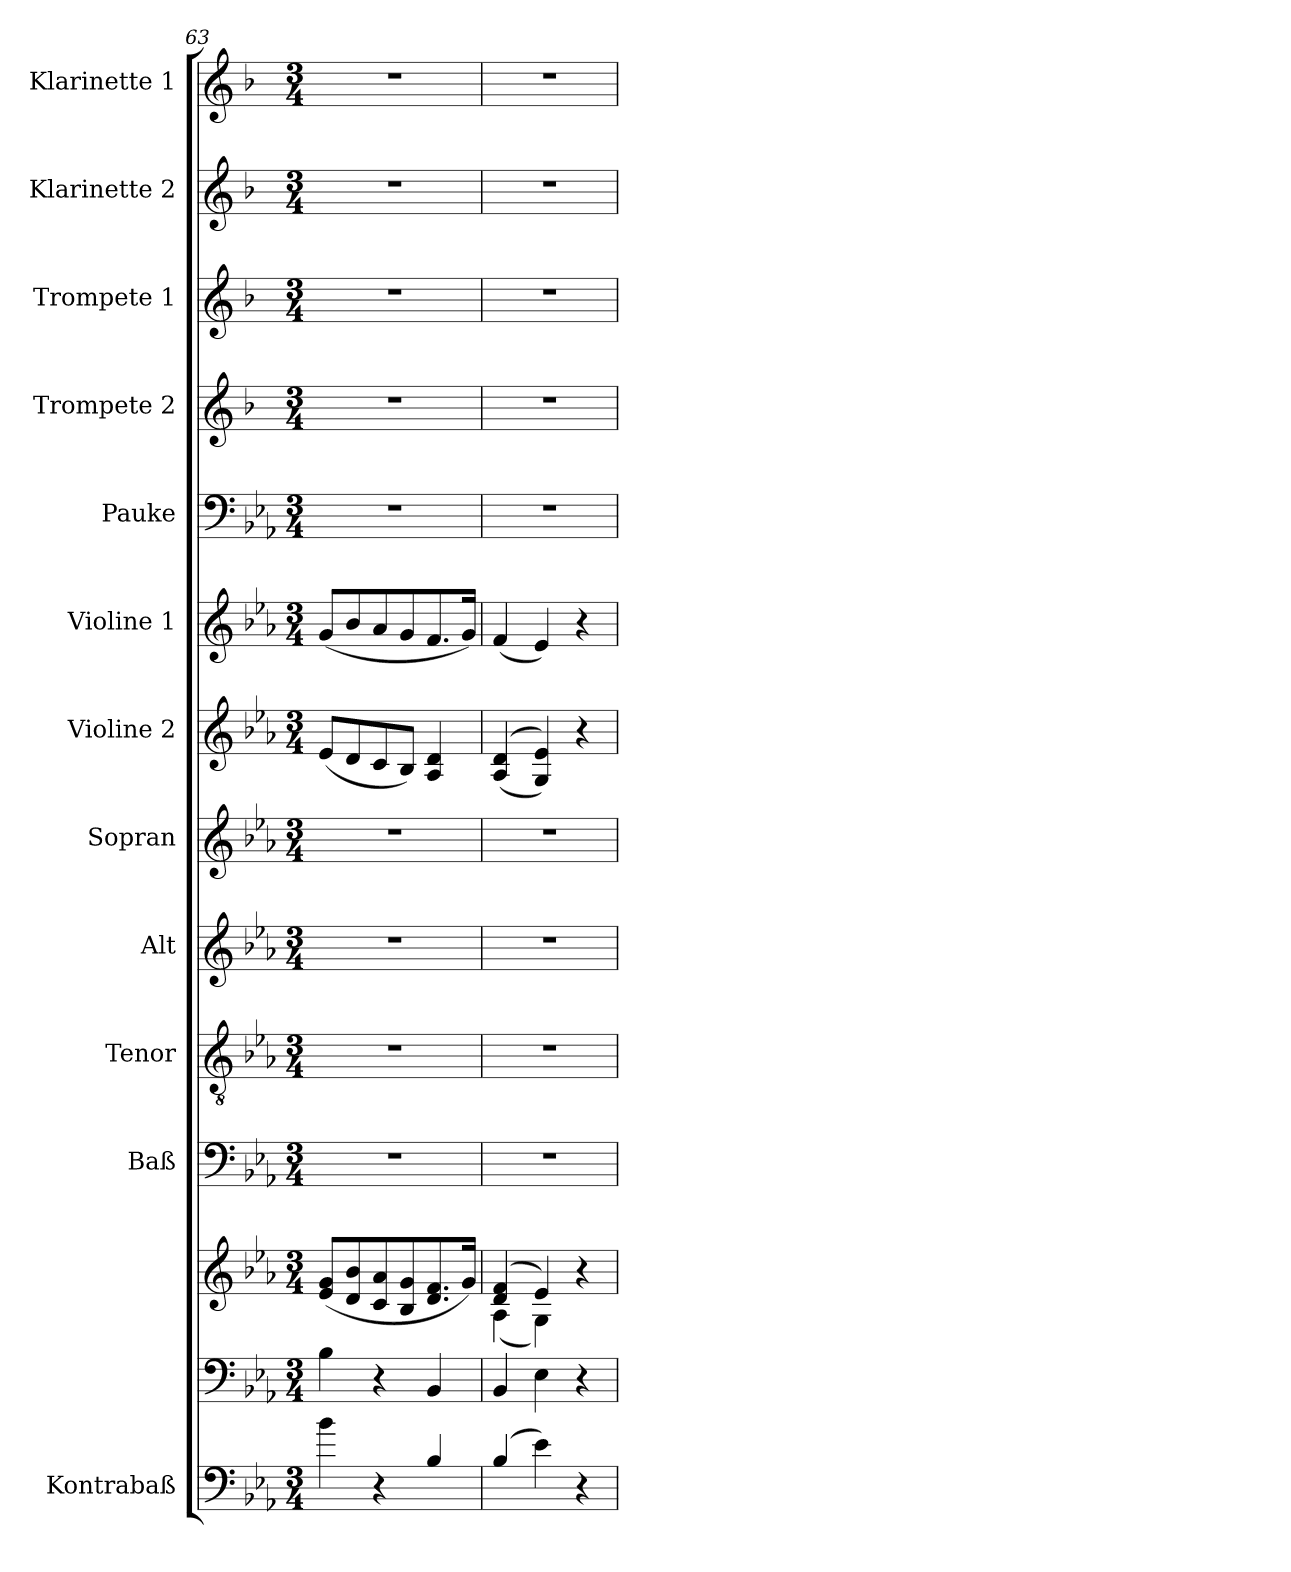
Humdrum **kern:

**kern	**kern	**kern	**kern	**kern	**kern	**kern	**kern	**kern	**kern	**kern	**kern	**kern	**kern
*part13	*part12	*part12	*part11	*part10	*part9	*part8	*part7	*part6	*part5	*part4	*part3	*part2	*part1
*staff14	*staff13	*staff12	*staff11	*staff10	*staff9	*staff8	*staff7	*staff6	*staff5	*staff4	*staff3	*staff2	*staff1
*I"Kontrabaß	*	*	*I"Baß	*I"Tenor	*I"Alt	*I"Sopran	*I"Violine 2	*I"Violine 1	*I"Pauke	*I"Trompete 2	*I"Trompete 1	*I"Klarinette 2	*I"Klarinette 1
*	*	*	*	*	*	*	*I'Vln	*I'Vln	*	*I'Tpt	*I'Tpt	*	*
!!LO:PB:g=z
*clefF4	*clefF4	*clefG2	*clefF4	*clefGv2	*clefG2	*clefG2	*clefG2	*clefG2	*clefF4	*clefG2	*clefG2	*clefG2	*clefG2
*ITrd7c12	*	*	*	*	*	*	*	*	*	*ITrd1c2	*ITrd1c2	*ITrd1c2	*ITrd1c2
*k[b-e-a-]	*k[b-e-a-]	*k[b-e-a-]	*k[b-e-a-]	*k[b-e-a-]	*k[b-e-a-]	*k[b-e-a-]	*k[b-e-a-]	*k[b-e-a-]	*k[b-e-a-]	*k[b-e-a-]	*k[b-e-a-]	*k[b-e-a-]	*k[b-e-a-]
*E-:	*E-:	*E-:	*E-:	*E-:	*E-:	*E-:	*E-:	*E-:	*E-:	*E-:	*E-:	*E-:	*E-:
*M3/4	*M3/4	*M3/4	*M3/4	*M3/4	*M3/4	*M3/4	*M3/4	*M3/4	*M3/4	*M3/4	*M3/4	*M3/4	*M3/4
=63	=63	=63	=63	=63	=63	=63	=63	=63	=63	=63	=63	=63	=63
4B-\	4B-\	(>8e-/ 8g/L	2.r	2.r	2.r	2.r	(<8e-/L	(<8g/L	2.r	2.r	2.r	2.r	2.r
.	.	8d/ 8b-/	.	.	.	.	8d/	8b-/	.	.	.	.	.
4r	4r	8c/ 8a-/	.	.	.	.	8c/	8a-/	.	.	.	.	.
.	.	8B-/ 8g/	.	.	.	.	8B-/J)	8g/	.	.	.	.	.
4BB-/	4BB-/	8.d/ 8.f/	.	.	.	.	4A-/ 4d/	8.f/	.	.	.	.	.
.	.	16g/Jk)	.	.	.	.	.	16g/Jk)	.	.	.	.	.
=64	=64	=64	=64	=64	=64	=64	=64	=64	=64	=64	=64	=64	=64
*	*	*^	*	*	*	*	*	*	*	*	*	*	*
(4BB-/	4BB-/	(4d/ 4f/	(<4A-\	2.r	2.r	2.r	2.r	((<4A-/ 4d/	(<4f/	2.r	2.r	2.r	2.r	2.r
4E-\)	4E-\	4e-/)	4G\)	.	.	.	.	4G/ 4e-/))	4e-/)	.	.	.	.	.
4r	4r	4r	4ryy	.	.	.	.	4r	4r	.	.	.	.	.
*	*	*v	*v	*	*	*	*	*	*	*	*	*	*	*
=	=	=	=	=	=	=	=	=	=	=	=	=	=
*-	*-	*-	*-	*-	*-	*-	*-	*-	*-	*-	*-	*-	*-
